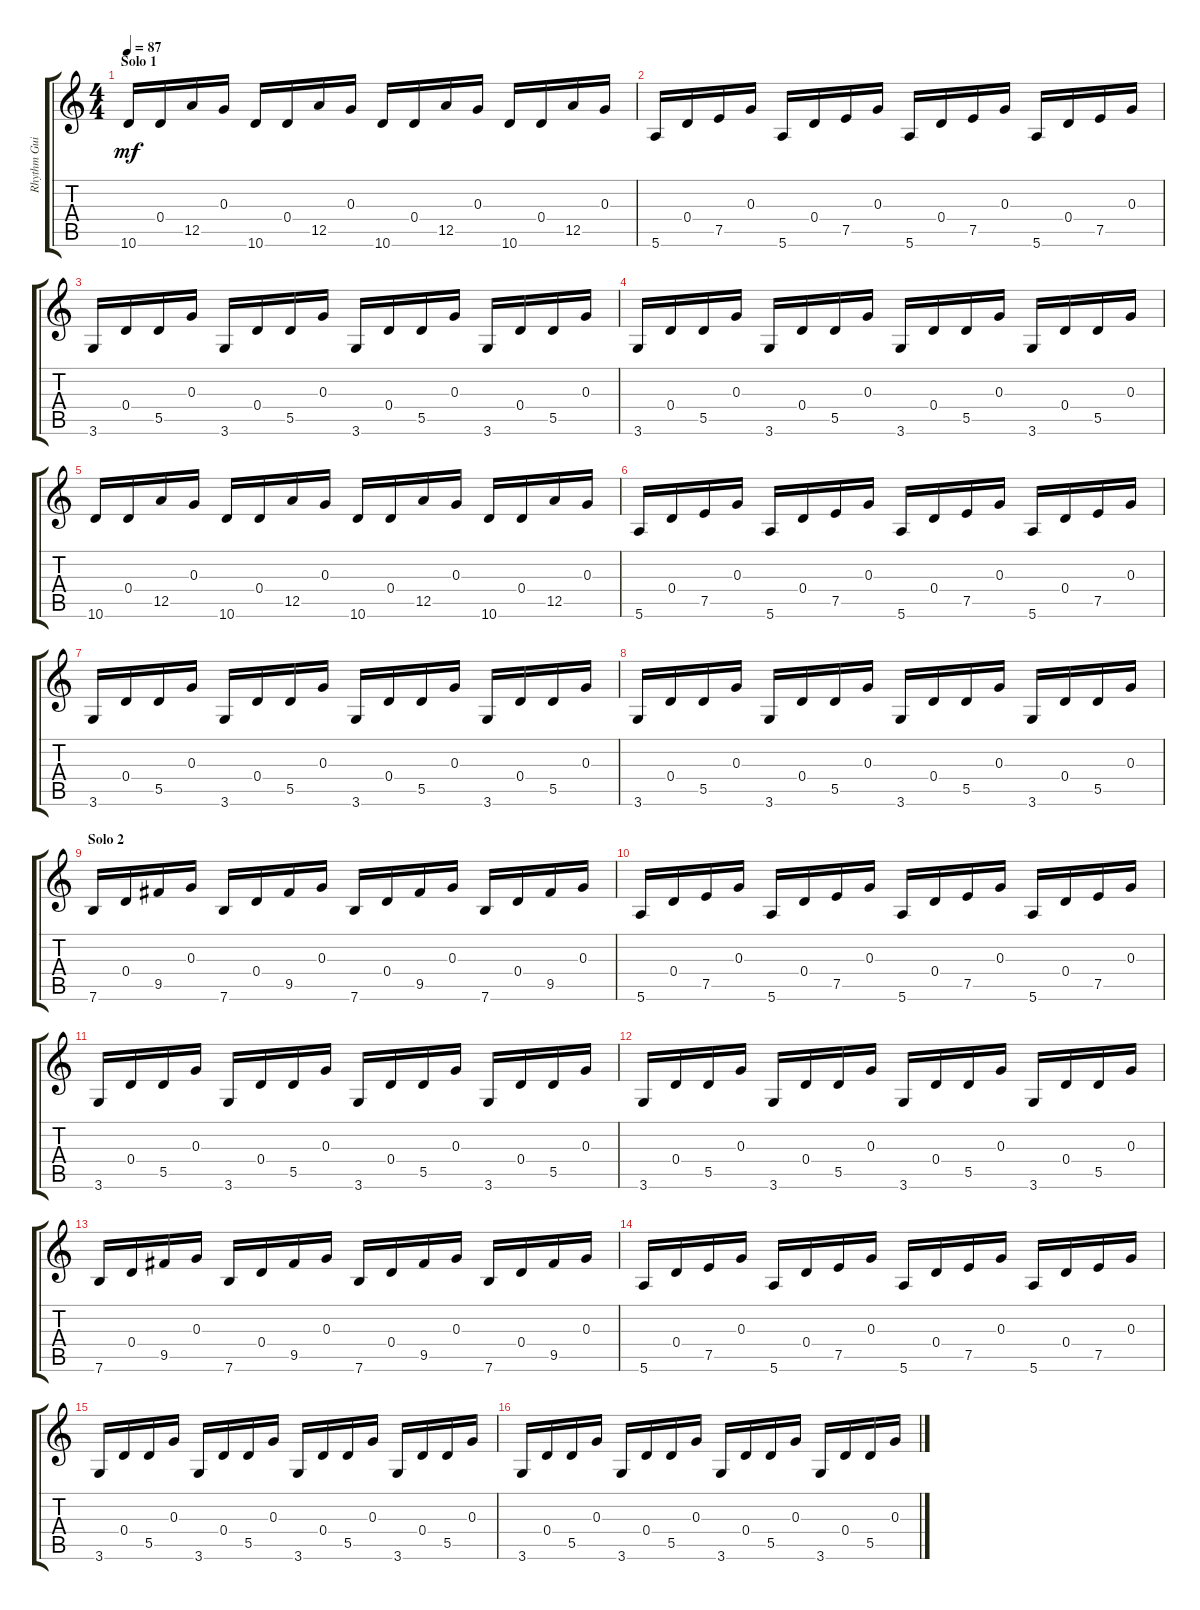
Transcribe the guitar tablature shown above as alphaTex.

\track ("Rhythm Guitar" "Rhythm Gui") {instrument acousticguitarsteel}
\staff {score tabs}
\tuning (E4 B3 G3 D3 A2 E2) {hide}
\ts (4 4)
\section ("" "Solo 1")
\tempo 87
\clef g2
\ks c
10.6.16{dy mf} 0.4.16 12.5.16 0.3.16 10.6.16 0.4.16 12.5.16 0.3.16 10.6.16 0.4.16 12.5.16 0.3.16 10.6.16 0.4.16 12.5.16 0.3.16 |
5.6.16 0.4.16 7.5.16 0.3.16 5.6.16 0.4.16 7.5.16 0.3.16 5.6.16 0.4.16 7.5.16 0.3.16 5.6.16 0.4.16 7.5.16 0.3.16 |
3.6.16 0.4.16 5.5.16 0.3.16 3.6.16 0.4.16 5.5.16 0.3.16 3.6.16 0.4.16 5.5.16 0.3.16 3.6.16 0.4.16 5.5.16 0.3.16 |
3.6.16 0.4.16 5.5.16 0.3.16 3.6.16 0.4.16 5.5.16 0.3.16 3.6.16 0.4.16 5.5.16 0.3.16 3.6.16 0.4.16 5.5.16 0.3.16 |
10.6.16 0.4.16 12.5.16 0.3.16 10.6.16 0.4.16 12.5.16 0.3.16 10.6.16 0.4.16 12.5.16 0.3.16 10.6.16 0.4.16 12.5.16 0.3.16 |
5.6.16 0.4.16 7.5.16 0.3.16 5.6.16 0.4.16 7.5.16 0.3.16 5.6.16 0.4.16 7.5.16 0.3.16 5.6.16 0.4.16 7.5.16 0.3.16 |
3.6.16 0.4.16 5.5.16 0.3.16 3.6.16 0.4.16 5.5.16 0.3.16 3.6.16 0.4.16 5.5.16 0.3.16 3.6.16 0.4.16 5.5.16 0.3.16 |
3.6.16 0.4.16 5.5.16 0.3.16 3.6.16 0.4.16 5.5.16 0.3.16 3.6.16 0.4.16 5.5.16 0.3.16 3.6.16 0.4.16 5.5.16 0.3.16 |
\section ("" "Solo 2")
7.6.16 0.4.16 9.5.16 0.3.16 7.6.16 0.4.16 9.5.16 0.3.16 7.6.16 0.4.16 9.5.16 0.3.16 7.6.16 0.4.16 9.5.16 0.3.16 |
5.6.16 0.4.16 7.5.16 0.3.16 5.6.16 0.4.16 7.5.16 0.3.16 5.6.16 0.4.16 7.5.16 0.3.16 5.6.16 0.4.16 7.5.16 0.3.16 |
3.6.16 0.4.16 5.5.16 0.3.16 3.6.16 0.4.16 5.5.16 0.3.16 3.6.16 0.4.16 5.5.16 0.3.16 3.6.16 0.4.16 5.5.16 0.3.16 |
3.6.16 0.4.16 5.5.16 0.3.16 3.6.16 0.4.16 5.5.16 0.3.16 3.6.16 0.4.16 5.5.16 0.3.16 3.6.16 0.4.16 5.5.16 0.3.16 |
7.6.16 0.4.16 9.5.16 0.3.16 7.6.16 0.4.16 9.5.16 0.3.16 7.6.16 0.4.16 9.5.16 0.3.16 7.6.16 0.4.16 9.5.16 0.3.16 |
5.6.16 0.4.16 7.5.16 0.3.16 5.6.16 0.4.16 7.5.16 0.3.16 5.6.16 0.4.16 7.5.16 0.3.16 5.6.16 0.4.16 7.5.16 0.3.16 |
3.6.16 0.4.16 5.5.16 0.3.16 3.6.16 0.4.16 5.5.16 0.3.16 3.6.16 0.4.16 5.5.16 0.3.16 3.6.16 0.4.16 5.5.16 0.3.16 |
3.6.16 0.4.16 5.5.16 0.3.16 3.6.16 0.4.16 5.5.16 0.3.16 3.6.16 0.4.16 5.5.16 0.3.16 3.6.16 0.4.16 5.5.16 0.3.16
